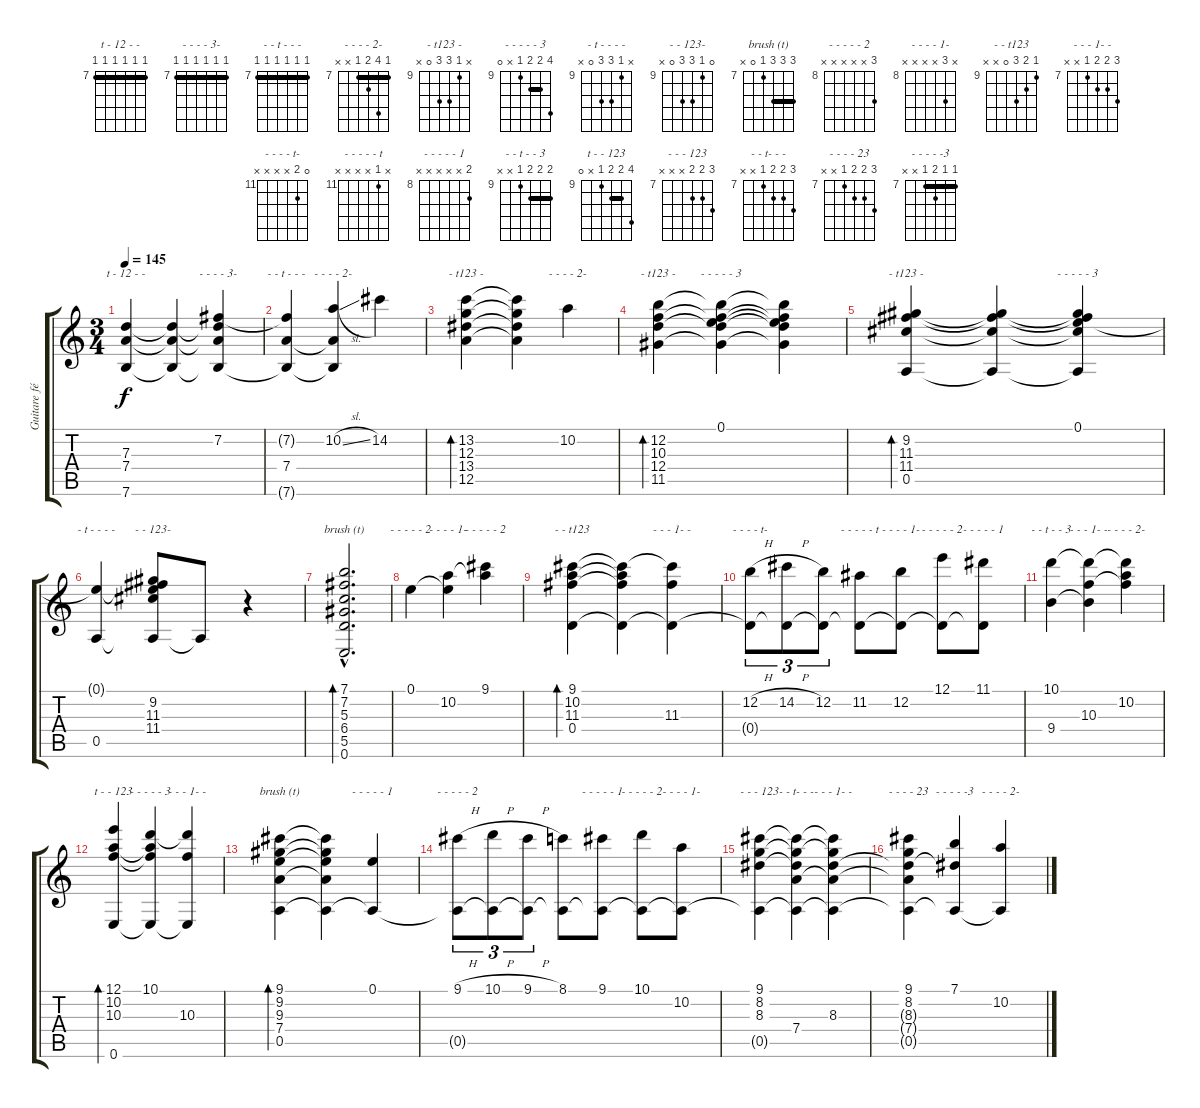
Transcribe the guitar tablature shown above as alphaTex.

\track ("Guitare février 2003" "Guitare fé") {instrument acousticguitarnylon}
\staff {score tabs}
\tuning (E4 B3 G3 D3 A2 E2) {hide}
\chord ("t - 12 - -" 7 7 7 7 7 7) {firstfret 7 barre 7}
\chord ("- - - - 3-" 7 7 7 7 7 7) {firstfret 7 barre 7}
\chord ("- - t - - -" 7 7 7 7 7 7) {firstfret 7 barre 7}
\chord ("- - - - 2-" 7 10 7 7 7 7) {firstfret 7 barre 7}
\chord ("- t123 -" x 13 12 13 12 x) {firstfret 12}
\chord ("- - - - 2-" x 10 x x x x) {firstfret 10}
\chord ("- t123 -" x 12 10 12 11 x) {firstfret 10}
\chord ("- - - - - 3" 0 12 10 12 11 x) {firstfret 10}
\chord ("- t123 -" x 9 11 11 0 x) {firstfret 9}
\chord ("- - - - - 3" 0 9 11 11 0 x) {firstfret 9}
\chord ("- t - - - -" x 9 11 11 0 x) {firstfret 9}
\chord ("- - 123-" 0 9 11 11 0 x) {firstfret 9}
\chord ("brush (t)" 7 7 5 6 5 0) {firstfret 5 barre (5 7)}
\chord ("- - - - - 2" 0 x x x x x)
\chord ("- - - - 1-" x 10 x x x x) {firstfret 9}
\chord ("- - - - - 2" 9 10 x x x x) {firstfret 9}
\chord ("- - t123" 9 10 11 0 x x) {firstfret 9}
\chord ("- - - 1- -" 9 10 11 0 x x) {firstfret 9}
\chord ("- - - - t-" 0 12 x x x x) {firstfret 11}
\chord ("- - - - - t" x 11 x x x x) {firstfret 11}
\chord ("- - - - 1-" 12 12 x x x x) {firstfret 11 barre 12}
\chord ("- - - - - 2" 12 12 x x x x) {firstfret 11 barre 12}
\chord ("- - - - - 1" 11 x x x x x) {firstfret 11}
\chord ("- - t - - 3" 10 10 10 9 x x) {firstfret 9 barre 10}
\chord ("- - - 1- -" 10 10 10 9 x x) {firstfret 9 barre 10}
\chord ("- - - - 2-" 10 10 10 9 x x) {firstfret 9 barre 10}
\chord ("t - - 123" 12 10 10 9 x 0) {firstfret 9 barre 10}
\chord ("- - - - - 3" 12 10 10 9 x 0) {firstfret 9 barre 10}
\chord ("- - - 1- -" 12 10 10 9 x 0) {firstfret 9 barre 10}
\chord ("brush (t)" 9 9 9 7 0 x) {firstfret 7 barre 9}
\chord ("- - - - - 1" 0 x x x x x)
\chord ("- - - - - 2" 9 x x x x x) {firstfret 8}
\chord ("- - - - - 1" 9 x x x x x) {firstfret 8}
\chord ("- - - - - 2" 10 x x x x x) {firstfret 8}
\chord ("- - - - 1-" x 10 x x x x) {firstfret 8}
\chord ("- - - 123" 9 8 8 x x x) {firstfret 7}
\chord ("- - t- - -" 9 8 8 7 x x) {firstfret 7}
\chord ("- - - 1- -" 9 8 8 7 x x) {firstfret 7}
\chord ("- - - - 23" 9 8 8 7 x x) {firstfret 7}
\chord ("- - - - -3" 7 7 8 7 x x) {firstfret 7 barre 7}
\chord ("- - - - 2-" 7 10 8 7 x x) {firstfret 7 barre 7}
\ts (3 4)
\tempo 145
\clef g2
\ks c
(7.3 7.4 7.6).4{ch "t - 12 - -" dy f} (7.3{t} 7.4{t} 7.6{t}).4 (7.2 7.3{t} 7.4{t} 7.6{t}).4{ch "- - - - 3-"} |
(7.2{t} 7.4 7.6{t}).4{ch "- - t - - -"} (10.2{sl} 7.4{t} 7.6{t}).4{ch "- - - - 2-"} 14.2.4 |
(13.2 12.3 13.4 12.5).4{bd 480 ch "- t123 -"} (13.2{t} 12.3{t} 13.4{t} 12.5{t}).4 10.2.4{ch "- - - - 2-"} |
(12.2 10.3 12.4 11.5).4{bd 240 ch "- t123 -"} (0.1 12.2{t} 10.3{t} 12.4{t} 11.5{t}).4{ch "- - - - - 3"} (0.1{t} 12.2{t} 10.3{t} 12.4{t} 11.5{t}).4 |
(9.2 11.3 11.4 0.5).4{bd 480 ch "- t123 -"} (9.2{t} 11.3{t} 11.4{t} 0.5{t}).4 (0.1 9.2{t} 11.3{t} 11.4{t} 0.5{t}).4{ch "- - - - - 3"} |
(0.1{t} 0.5).4{ch "- t - - - -"} (0.1{t} 9.2 11.3 11.4 0.5{t}).8{ch "- - 123-"} 0.5{t}.8 r.4 |
(7.1{hac} 7.2{hac} 5.3{hac} 6.4{hac} 5.5{hac} 0.6{hac}).2{d bd 480 ch "brush (t)"} |
0.1.4{ch "- - - - - 2"} (0.1{t} 10.2).4{ch "- - - - 1-"} (9.1 10.2{t}).4{ch "- - - - - 2"} |
(9.1 10.2 11.3 0.4).4{bd 480 ch "- - t123"} (9.1{t} 10.2{t} 11.3{t} 0.4{t}).4 (9.1{t} 11.3 0.4{t}).4{ch "- - - 1- -"} |
(12.2{h} 0.4{t}).8{tu (3 2) ch "- - - - t-"} (14.2{h} 0.4{t}).8{tu (3 2)} (12.2 0.4{t}).8{tu (3 2)} (11.2 0.4{t}).8{ch "- - - - - t"} (12.2 0.4{t}).8{ch "- - - - 1-"} (12.1 0.4{t}).8{ch "- - - - - 2"} (11.1 0.4{t}).8{ch "- - - - - 1"} |
(10.1 9.4).4{ch "- - t - - 3"} (10.1{t} 10.3 9.4{t}).4{ch "- - - 1- -"} (10.1{t} 10.2 10.3{t}).4{ch "- - - - 2-"} |
(12.1 10.2 10.3 0.6).4{bd 240 ch "t - - 123"} (10.1 10.2{t} 10.3{t} 0.6{t}).4{ch "- - - - - 3"} (10.1{t} 10.3 0.6{t}).4{ch "- - - 1- -"} |
(9.1 9.2 9.3 7.4 0.5).4{bd 480 ch "brush (t)"} (9.1{t} 9.2{t} 9.3{t} 7.4{t} 0.5{t}).4 (0.1 0.5{t}).4{ch "- - - - - 1"} |
(9.1{h} 0.5{t}).8{tu (3 2) ch "- - - - - 2"} (10.1{h} 0.5{t}).8{tu (3 2)} (9.1{h} 0.5{t}).8{tu (3 2)} (8.1 0.5{t}).8 (9.1 0.5{t}).8{ch "- - - - - 1"} (10.1 0.5{t}).8{ch "- - - - - 2"} (10.2 0.5{t}).8{ch "- - - - 1-"} |
(9.1 8.2 8.3 0.5{t}).4{ch "- - - 123"} (9.1{t} 8.2{t} 8.3{t} 7.4 0.5{t}).4{ch "- - t- - -"} (9.1{t} 8.2{t} 8.3 7.4{t} 0.5{t}).4{ch "- - - 1- -"} |
(9.1 8.2 8.3{t} 7.4{t} 0.5{t}).4{ch "- - - - 23"} (7.1 8.3{t} 0.5{t}).4{ch "- - - - -3"} (10.2 0.5{t}).4{ch "- - - - 2-"}
